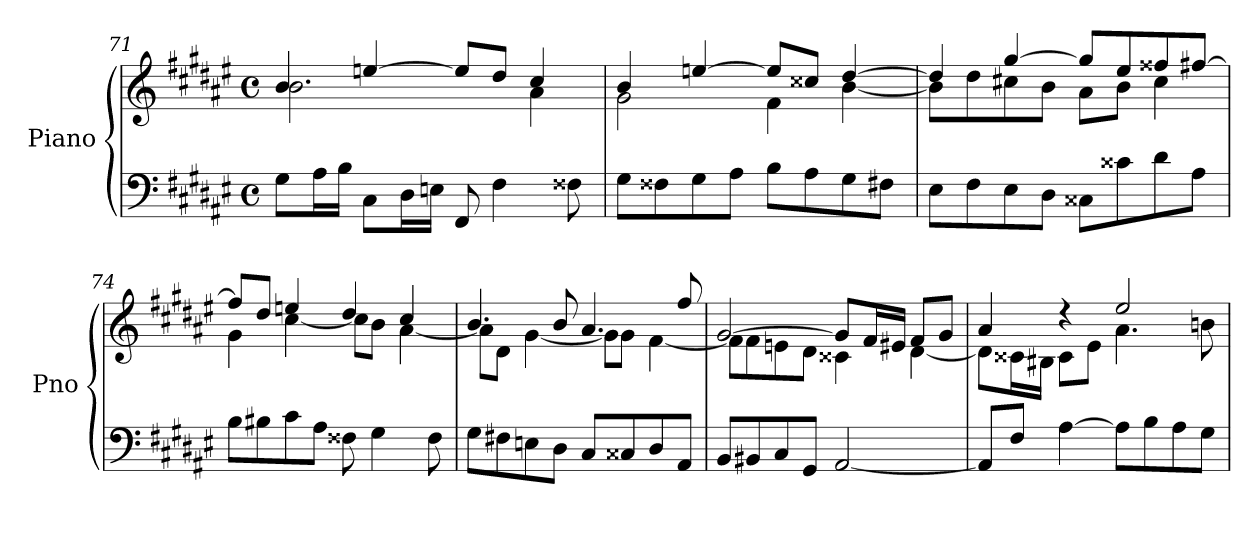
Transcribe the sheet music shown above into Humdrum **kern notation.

**kern	**kern
*part1	*part1
*staff2	*staff1
*I"Piano	*
*I'Pno	*
*clefF4	*clefG2
*k[f#c#g#d#a#e#]	*k[f#c#g#d#a#e#]
*M4/4	*M4/4
*met(c)	*met(c)
=71	=71
*	*^
8G#\L	4b/	2.b\
16A#\L	.	.
16B\JJ	.	.
8C#\L	[4een/	.
16D#\L	.	.
16En\JJ	.	.
8FF#/	8ee/L]	.
4F#\	8dd#/J	.
.	4cc#/	4a#\
8F##X\	.	.
=72	=72	=72
8G#\L	4b/	2g#\
8F##X\	.	.
8G#\	[4een/	.
8A#\J	.	.
8B\L	8ee/L]	4f#\
8A#\	8cc##X/J	.
8G#\	[4dd#/	[4b\
8F#X\J	.	.
!!LO:PB:g=z	!!
=73	=73	=73
8E#\L	4dd#/]	8b\L]
8F#\	.	8dd#\
8E#\	[4gg#/	8cc#X\
8D#\J	.	8b\J
8C##X\L	8gg#/L]	8a#\L
8c##X\	8ee#/	8b\J
8d#\	8ff##X/	4cc#\
8A#\J	[8ff#X/J	.
=74	=74	=74
8B\L	8ff#/L]	4g#\
8B#X\	8dd#/J	.
8c#\	4een/	[4cc#\
8A#\J	.	.
8F##X\	4dd#/	8cc#\L]
4G#\	.	8b\J
.	4cc#/	[4a#\
8F##\	.	.
=75	=75	=75
8G#\L	4.b/	8a#\L]
8F#X\	.	8d#\J
8En\	.	[4g#\
8D#\J	8b/	.
8C#/L	4.a#/	8g#\L]
8C##X/	.	8g#\J
8D#/	.	[4f#\
8AA#/J	8ff#/	.
!!LO:LB:g=z	!!
=76	=76	=76
8BB/L	[2g#/	8f#\L]
8BB#X/	.	8f#\
8C#/	.	8en\
8GG#/J	.	8d#\J
[2AA#/	8g#/L]	4c##X\
.	16f#/L	.
.	16e#X/JJ	.
.	8f#/L	[4d#\
.	8g#/J	.
=77	=77	=77
8AA#/L]	4a#/	8d#\L]
8F#/J	.	16c##X\L
.	.	16B#X\JJ
[4A#\	4r	8c##\L
.	.	8e#\J
8A#\L]	2ee#/	4.a#\
8B\	.	.
8A#\	.	.
8G#\J	.	8bn\
*	*v	*v
=	=
*-	*-
